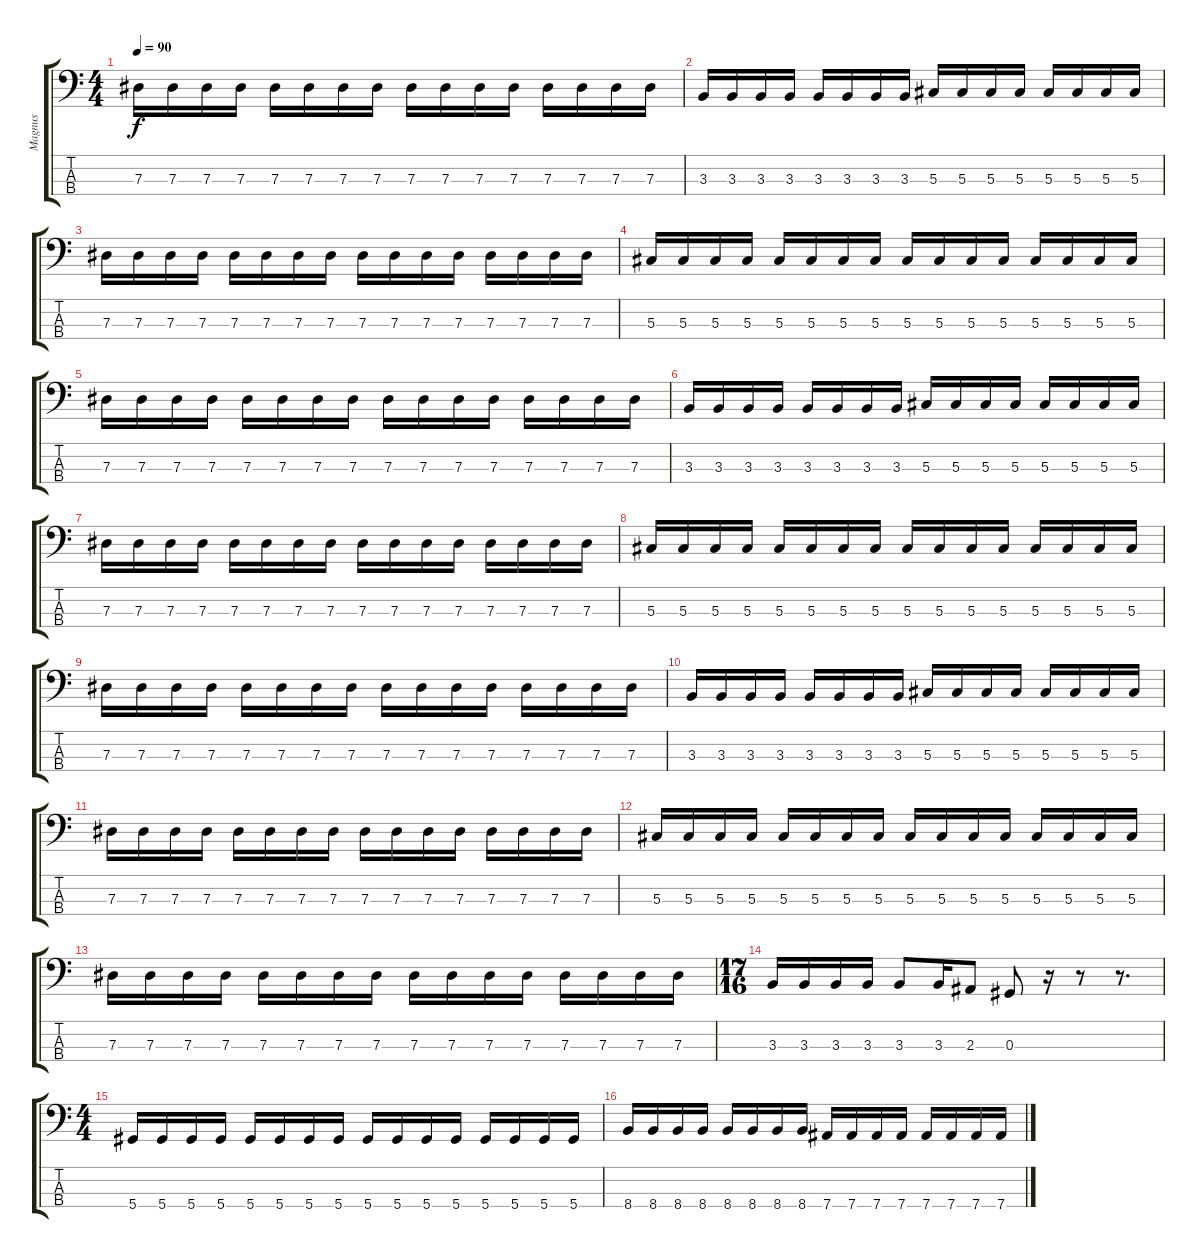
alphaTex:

\track ("Magnus" "Magnus") {instrument electricbassfinger}
\staff {score tabs}
\tuning (Gb2 Db2 Ab1 Eb1) {hide}
\ts (4 4)
\tempo 90
\clef f4
\ks c
7.3.16{dy f} 7.3.16 7.3.16 7.3.16 7.3.16 7.3.16 7.3.16 7.3.16 7.3.16 7.3.16 7.3.16 7.3.16 7.3.16 7.3.16 7.3.16 7.3.16 |
3.3.16 3.3.16 3.3.16 3.3.16 3.3.16 3.3.16 3.3.16 3.3.16 5.3.16 5.3.16 5.3.16 5.3.16 5.3.16 5.3.16 5.3.16 5.3.16 |
7.3.16 7.3.16 7.3.16 7.3.16 7.3.16 7.3.16 7.3.16 7.3.16 7.3.16 7.3.16 7.3.16 7.3.16 7.3.16 7.3.16 7.3.16 7.3.16 |
5.3.16 5.3.16 5.3.16 5.3.16 5.3.16 5.3.16 5.3.16 5.3.16 5.3.16 5.3.16 5.3.16 5.3.16 5.3.16 5.3.16 5.3.16 5.3.16 |
7.3.16 7.3.16 7.3.16 7.3.16 7.3.16 7.3.16 7.3.16 7.3.16 7.3.16 7.3.16 7.3.16 7.3.16 7.3.16 7.3.16 7.3.16 7.3.16 |
3.3.16 3.3.16 3.3.16 3.3.16 3.3.16 3.3.16 3.3.16 3.3.16 5.3.16 5.3.16 5.3.16 5.3.16 5.3.16 5.3.16 5.3.16 5.3.16 |
7.3.16 7.3.16 7.3.16 7.3.16 7.3.16 7.3.16 7.3.16 7.3.16 7.3.16 7.3.16 7.3.16 7.3.16 7.3.16 7.3.16 7.3.16 7.3.16 |
5.3.16 5.3.16 5.3.16 5.3.16 5.3.16 5.3.16 5.3.16 5.3.16 5.3.16 5.3.16 5.3.16 5.3.16 5.3.16 5.3.16 5.3.16 5.3.16 |
7.3.16 7.3.16 7.3.16 7.3.16 7.3.16 7.3.16 7.3.16 7.3.16 7.3.16 7.3.16 7.3.16 7.3.16 7.3.16 7.3.16 7.3.16 7.3.16 |
3.3.16 3.3.16 3.3.16 3.3.16 3.3.16 3.3.16 3.3.16 3.3.16 5.3.16 5.3.16 5.3.16 5.3.16 5.3.16 5.3.16 5.3.16 5.3.16 |
7.3.16 7.3.16 7.3.16 7.3.16 7.3.16 7.3.16 7.3.16 7.3.16 7.3.16 7.3.16 7.3.16 7.3.16 7.3.16 7.3.16 7.3.16 7.3.16 |
5.3.16 5.3.16 5.3.16 5.3.16 5.3.16 5.3.16 5.3.16 5.3.16 5.3.16 5.3.16 5.3.16 5.3.16 5.3.16 5.3.16 5.3.16 5.3.16 |
7.3.16 7.3.16 7.3.16 7.3.16 7.3.16 7.3.16 7.3.16 7.3.16 7.3.16 7.3.16 7.3.16 7.3.16 7.3.16 7.3.16 7.3.16 7.3.16 |
\ts (17 16)
3.3.16 3.3.16 3.3.16 3.3.16 3.3.8 3.3.16 2.3.8 0.3.8 r.16 r.8 r.8{d} |
\ts (4 4)
5.4.16 5.4.16 5.4.16 5.4.16 5.4.16 5.4.16 5.4.16 5.4.16 5.4.16 5.4.16 5.4.16 5.4.16 5.4.16 5.4.16 5.4.16 5.4.16 |
8.4.16 8.4.16 8.4.16 8.4.16 8.4.16 8.4.16 8.4.16 8.4.16 7.4.16 7.4.16 7.4.16 7.4.16 7.4.16 7.4.16 7.4.16 7.4.16
